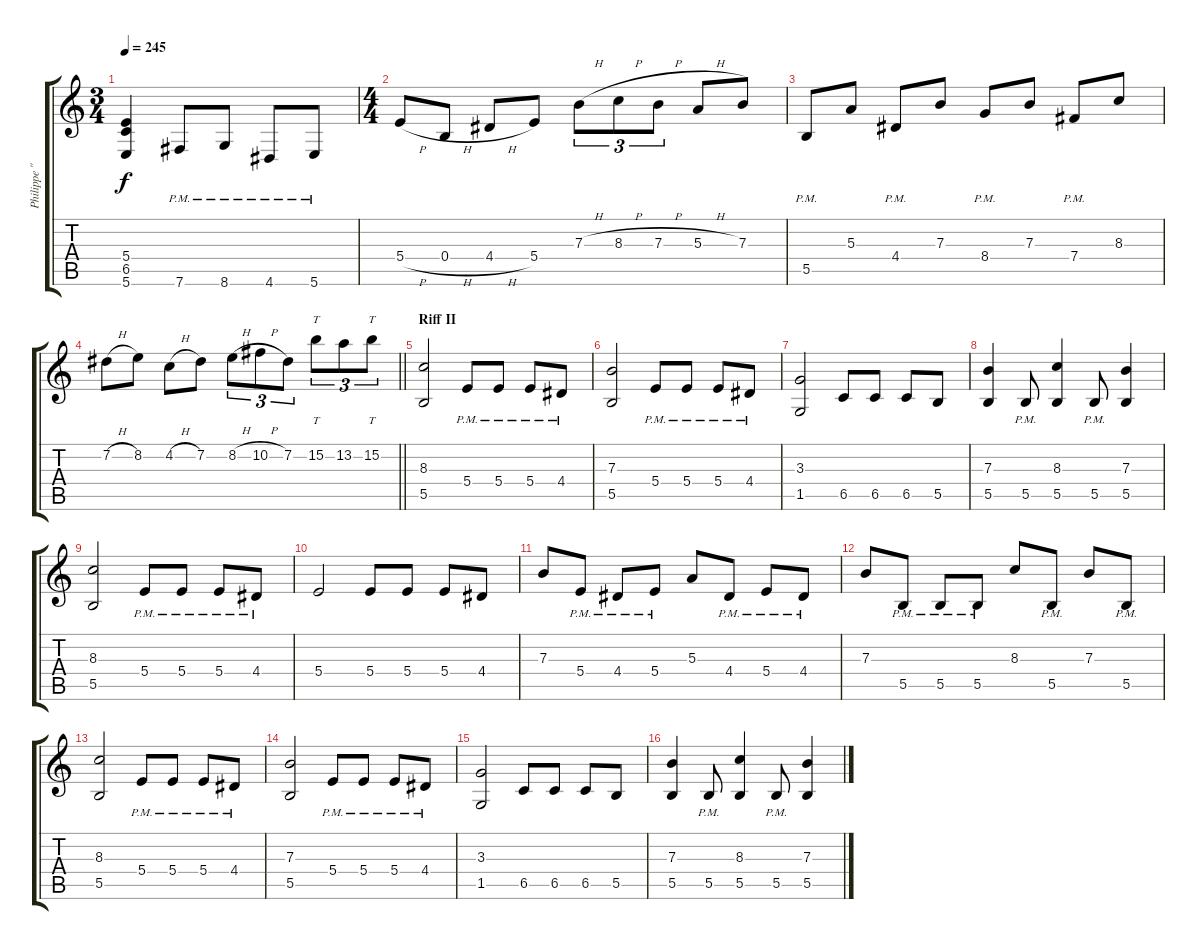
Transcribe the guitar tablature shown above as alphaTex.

\track ("Philippe \"Pat\" Tougas" "Philippe \"") {instrument distortionguitar}
\staff {score tabs}
\tuning (Db4 Ab3 E3 B2 Gb2 B1) {hide}
\ts (3 4)
\tempo 245
\clef g2
\ks c
(5.4 6.5 5.6).4{dy f} 7.6{pm}.8 8.6{pm}.8 4.6{pm}.8 5.6{pm}.8 |
\ts (4 4)
5.4{h}.8 0.4{h}.8 4.4{h}.8 5.4.8 7.3{h}.8{tu (3 2)} 8.3{h}.8{tu (3 2)} 7.3{h}.8{tu (3 2)} 5.3{h}.8 7.3.8 |
5.5{pm}.8 5.3.8 4.4{pm}.8 7.3.8 8.4{pm}.8 7.3.8 7.4{pm}.8 8.3.8 |
\barLineRight lightlight
7.2{h}.8 8.2.8 4.2{h}.8 7.2.8 8.2{h}.8{tu (3 2)} 10.2{h}.8{tu (3 2)} 7.2.8{tu (3 2)} 15.2.8{tt tu (3 2)} 13.2.8{tu (3 2)} 15.2.8{tt tu (3 2)} |
\section ("" "Riff II")
(8.3 5.5).2 5.4{pm}.8 5.4{pm}.8 5.4{pm}.8 4.4{pm}.8 |
(7.3 5.5).2 5.4{pm}.8 5.4{pm}.8 5.4{pm}.8 4.4{pm}.8 |
(3.3 1.5).2 6.5.8 6.5.8 6.5.8 5.5.8 |
(7.3 5.5).4 5.5{pm}.8 (8.3 5.5).4 5.5{pm}.8 (7.3 5.5).4 |
(8.3 5.5).2 5.4{pm}.8 5.4{pm}.8 5.4{pm}.8 4.4{pm}.8 |
5.4.2 5.4.8 5.4.8 5.4.8 4.4.8 |
7.3.8 5.4{pm}.8 4.4{pm}.8 5.4{pm}.8 5.3.8 4.4{pm}.8 5.4{pm}.8 4.4{pm}.8 |
7.3.8 5.5{pm}.8 5.5{pm}.8 5.5{pm}.8 8.3.8 5.5{pm}.8 7.3.8 5.5{pm}.8 |
(8.3 5.5).2 5.4{pm}.8 5.4{pm}.8 5.4{pm}.8 4.4{pm}.8 |
(7.3 5.5).2 5.4{pm}.8 5.4{pm}.8 5.4{pm}.8 4.4{pm}.8 |
(3.3 1.5).2 6.5.8 6.5.8 6.5.8 5.5.8 |
(7.3 5.5).4 5.5{pm}.8 (8.3 5.5).4 5.5{pm}.8 (7.3 5.5).4
